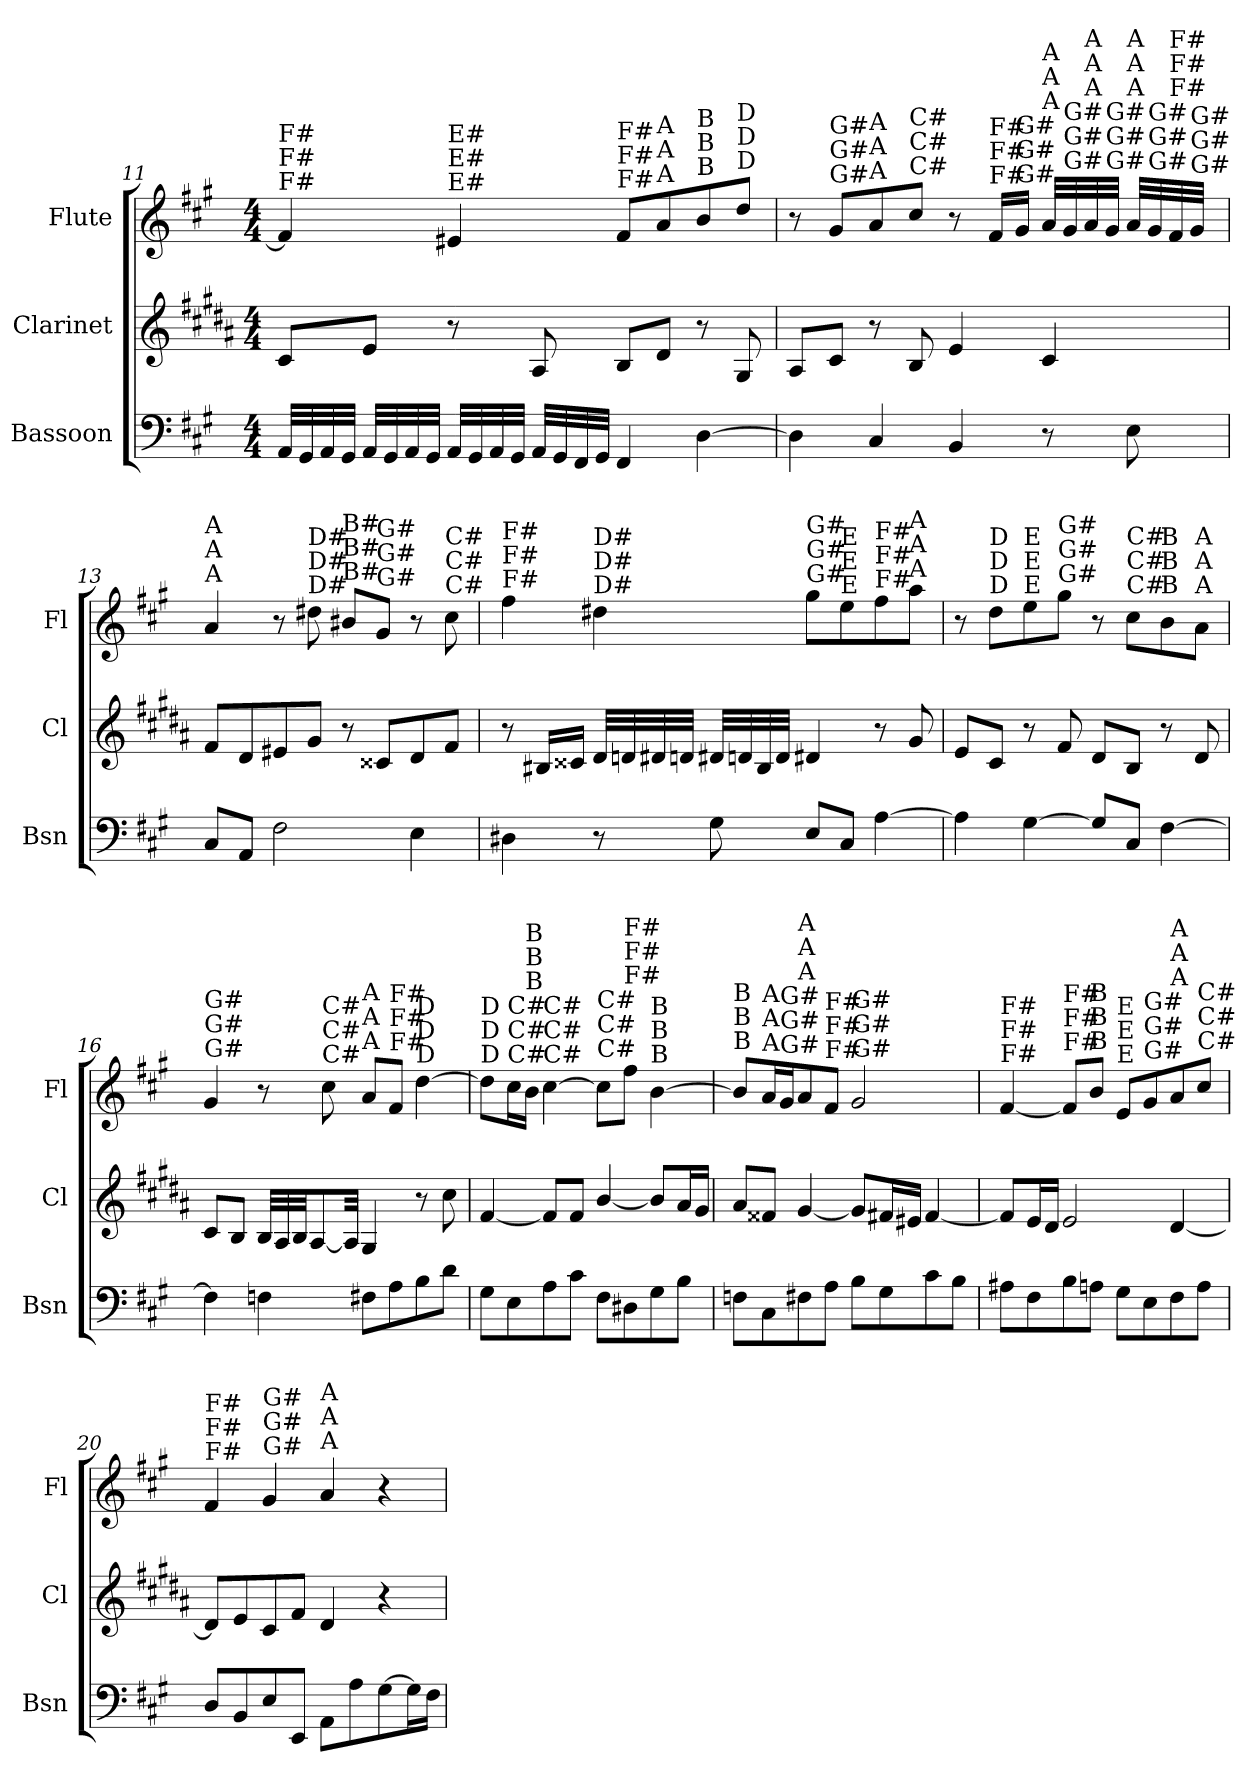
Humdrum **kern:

**kern	**kern	**kern
*part3	*part2	*part1
*staff3	*staff2	*staff1
*I"Bassoon	*I"Clarinet	*I"Flute
*I'Bsn	*I'Cl	*I'Fl
!!LO:LB:g=z
*clefF4	*clefG2	*clefG2
*	*ITrd1c2	*
*k[f#c#g#]	*k[f#c#g#]	*k[f#c#g#]
*A:	*A:	*A:
*M4/4	*M4/4	*M4/4
=11	=11	=11
!	!	!LO:TX:a:t=F#
!	!	!LO:TX:a:t=F#
!	!	!LO:TX:a:t=F#
32AA/LLL	8B/L	4f#/]
32GG#/	.	.
32AA/	.	.
32GG#/JJJ	.	.
32AA/LLL	8d/J	.
32GG#/	.	.
32AA/	.	.
32GG#/JJJ	.	.
!	!	!LO:TX:a:t=E#
!	!	!LO:TX:a:t=E#
!	!	!LO:TX:a:t=E#
32AA/LLL	8r	4e#X/
32GG#/	.	.
32AA/	.	.
32GG#/JJJ	.	.
32AA/LLL	8G#/	.
32GG#/	.	.
32FF#/	.	.
32GG#/JJJ	.	.
!	!	!LO:TX:a:t=F#
!	!	!LO:TX:a:t=F#
!	!	!LO:TX:a:t=F#
4FF#/	8A/L	8f#/L
!	!	!LO:TX:a:t=A
!	!	!LO:TX:a:t=A
!	!	!LO:TX:a:t=A
.	8c#/J	8a/
!	!	!LO:TX:a:t=B
!	!	!LO:TX:a:t=B
!	!	!LO:TX:a:t=B
[4D\	8r	8b/
!	!	!LO:TX:a:t=D
!	!	!LO:TX:a:t=D
!	!	!LO:TX:a:t=D
.	8F#/	8dd/J
=12	=12	=12
4D\]	8G#/L	8r
!	!	!LO:TX:a:t=G#
!	!	!LO:TX:a:t=G#
!	!	!LO:TX:a:t=G#
.	8B/J	8g#/L
!	!	!LO:TX:a:t=A
!	!	!LO:TX:a:t=A
!	!	!LO:TX:a:t=A
4C#/	8r	8a/
!	!	!LO:TX:a:t=C#
!	!	!LO:TX:a:t=C#
!	!	!LO:TX:a:t=C#
.	8A/	8cc#/J
4BB/	4d/	8r
!	!	!LO:TX:a:t=F#
!	!	!LO:TX:a:t=F#
!	!	!LO:TX:a:t=F#
.	.	16f#/LL
!	!	!LO:TX:a:t=G#
!	!	!LO:TX:a:t=G#
!	!	!LO:TX:a:t=G#
.	.	16g#/JJ
!	!	!LO:TX:a:t=A
!	!	!LO:TX:a:t=A
!	!	!LO:TX:a:t=A
8r	4B/	32a/LLL
!	!	!LO:TX:a:t=G#
!	!	!LO:TX:a:t=G#
!	!	!LO:TX:a:t=G#
.	.	32g#/
!	!	!LO:TX:a:t=A
!	!	!LO:TX:a:t=A
!	!	!LO:TX:a:t=A
.	.	32a/
!	!	!LO:TX:a:t=G#
!	!	!LO:TX:a:t=G#
!	!	!LO:TX:a:t=G#
.	.	32g#/JJJ
!	!	!LO:TX:a:t=A
!	!	!LO:TX:a:t=A
!	!	!LO:TX:a:t=A
8E\	.	32a/LLL
!	!	!LO:TX:a:t=G#
!	!	!LO:TX:a:t=G#
!	!	!LO:TX:a:t=G#
.	.	32g#/
!	!	!LO:TX:a:t=F#
!	!	!LO:TX:a:t=F#
!	!	!LO:TX:a:t=F#
.	.	32f#/
!	!	!LO:TX:a:t=G#
!	!	!LO:TX:a:t=G#
!	!	!LO:TX:a:t=G#
.	.	32g#/JJJ
!!LO:PB:g=z
=13	=13	=13
!	!	!LO:TX:a:t=A
!	!	!LO:TX:a:t=A
!	!	!LO:TX:a:t=A
8C#/L	8e/L	4a/
8AA/J	8c#/	.
2F#\	8d#X/	8r
!	!	!LO:TX:a:t=D#
!	!	!LO:TX:a:t=D#
!	!	!LO:TX:a:t=D#
.	8f#/J	8dd#X\
!	!	!LO:TX:a:t=B#
!	!	!LO:TX:a:t=B#
!	!	!LO:TX:a:t=B#
.	8r	8b#X/L
!	!	!LO:TX:a:t=G#
!	!	!LO:TX:a:t=G#
!	!	!LO:TX:a:t=G#
.	8B#X/L	8g#/J
4E\	8c#/	8r
!	!	!LO:TX:a:t=C#
!	!	!LO:TX:a:t=C#
!	!	!LO:TX:a:t=C#
.	8e/J	8cc#\
=14	=14	=14
!	!	!LO:TX:a:t=F#
!	!	!LO:TX:a:t=F#
!	!	!LO:TX:a:t=F#
4D#X\	8r	4ff#\
.	16A#X/LL	.
.	16B#X/JJ	.
!	!	!LO:TX:a:t=D#
!	!	!LO:TX:a:t=D#
!	!	!LO:TX:a:t=D#
8r	32c#/LLL	4dd#X\
.	32cn/	.
.	32c#X/	.
.	32cn/JJJ	.
8G#\	32c#X/LLL	.
.	32cn/	.
.	32A#/	.
.	32c/JJJ	.
!	!	!LO:TX:a:t=G#
!	!	!LO:TX:a:t=G#
!	!	!LO:TX:a:t=G#
8E/L	4c#X/	8gg#\L
!	!	!LO:TX:a:t=E
!	!	!LO:TX:a:t=E
!	!	!LO:TX:a:t=E
8C#/J	.	8ee\
!	!	!LO:TX:a:t=F#
!	!	!LO:TX:a:t=F#
!	!	!LO:TX:a:t=F#
[4A\	8r	8ff#\
!	!	!LO:TX:a:t=A
!	!	!LO:TX:a:t=A
!	!	!LO:TX:a:t=A
.	8f#/	8aa\J
=15	=15	=15
4A\]	8d/L	8r
!	!	!LO:TX:a:t=D
!	!	!LO:TX:a:t=D
!	!	!LO:TX:a:t=D
.	8B/J	8dd\L
!	!	!LO:TX:a:t=E
!	!	!LO:TX:a:t=E
!	!	!LO:TX:a:t=E
[4G#\	8r	8ee\
!	!	!LO:TX:a:t=G#
!	!	!LO:TX:a:t=G#
!	!	!LO:TX:a:t=G#
.	8e/	8gg#\J
8G#/L]	8c#/L	8r
!	!	!LO:TX:a:t=C#
!	!	!LO:TX:a:t=C#
!	!	!LO:TX:a:t=C#
8C#/J	8A/J	8cc#\L
!	!	!LO:TX:a:t=B
!	!	!LO:TX:a:t=B
!	!	!LO:TX:a:t=B
[4F#\	8r	8b\
!	!	!LO:TX:a:t=A
!	!	!LO:TX:a:t=A
!	!	!LO:TX:a:t=A
.	8c#/	8a\J
!!LO:LB:g=z
=16	=16	=16
!	!	!LO:TX:a:t=G#
!	!	!LO:TX:a:t=G#
!	!	!LO:TX:a:t=G#
4F#\]	8B/L	4g#/
.	8A/J	.
4Fn\	32A/LLL	8r
.	32G#/	.
.	32A/JJ	.
.	[8G#/	.
!	!	!LO:TX:a:t=C#
!	!	!LO:TX:a:t=C#
!	!	!LO:TX:a:t=C#
.	.	8cc#\
.	32G#/Jkk]	.
!	!	!LO:TX:a:t=A
!	!	!LO:TX:a:t=A
!	!	!LO:TX:a:t=A
8F#X\L	4F#/	8a/L
!	!	!LO:TX:a:t=F#
!	!	!LO:TX:a:t=F#
!	!	!LO:TX:a:t=F#
8A\	.	8f#/J
!	!	!LO:TX:a:t=D
!	!	!LO:TX:a:t=D
!	!	!LO:TX:a:t=D
8B\	8r	[4dd\
8d\J	8b\	.
=17	=17	=17
!	!	!LO:TX:a:t=D
!	!	!LO:TX:a:t=D
!	!	!LO:TX:a:t=D
8G#\L	[4e/	8dd\L]
!	!	!LO:TX:a:t=C#
!	!	!LO:TX:a:t=C#
!	!	!LO:TX:a:t=C#
8E\	.	16cc#\L
!	!	!LO:TX:a:t=B
!	!	!LO:TX:a:t=B
!	!	!LO:TX:a:t=B
.	.	16b\JJ
!	!	!LO:TX:a:t=C#
!	!	!LO:TX:a:t=C#
!	!	!LO:TX:a:t=C#
8A\	8e/L]	[4cc#\
8c#\J	8e/J	.
!	!	!LO:TX:a:t=C#
!	!	!LO:TX:a:t=C#
!	!	!LO:TX:a:t=C#
8F#\L	[4a/	8cc#\L]
!	!	!LO:TX:a:t=F#
!	!	!LO:TX:a:t=F#
!	!	!LO:TX:a:t=F#
8D#X\	.	8ff#\J
!	!	!LO:TX:a:t=B
!	!	!LO:TX:a:t=B
!	!	!LO:TX:a:t=B
8G#\	8a/L]	[4b\
8B\J	16g#/L	.
.	16f#/JJ	.
=18	=18	=18
!	!	!LO:TX:a:t=B
!	!	!LO:TX:a:t=B
!	!	!LO:TX:a:t=B
8Fn\L	8g#/L	8b/L]
!	!	!LO:TX:a:t=A
!	!	!LO:TX:a:t=A
!	!	!LO:TX:a:t=A
8C#\	8e#X/J	16a/L
!	!	!LO:TX:a:t=G#
!	!	!LO:TX:a:t=G#
!	!	!LO:TX:a:t=G#
.	.	16g#/J
!	!	!LO:TX:a:t=A
!	!	!LO:TX:a:t=A
!	!	!LO:TX:a:t=A
8F#X\	[4f#/	8a/
!	!	!LO:TX:a:t=F#
!	!	!LO:TX:a:t=F#
!	!	!LO:TX:a:t=F#
8A\J	.	8f#/J
!	!	!LO:TX:a:t=G#
!	!	!LO:TX:a:t=G#
!	!	!LO:TX:a:t=G#
8B\L	8f#/L]	2g#/
8G#\	16en/L	.
.	16d#X/JJ	.
8c#\	[4e/	.
8B\J	.	.
!!LO:LB:g=z
=19	=19	=19
!	!	!LO:TX:a:t=F#
!	!	!LO:TX:a:t=F#
!	!	!LO:TX:a:t=F#
8A#X\L	8e/L]	[4f#/
8F#\	16d/L	.
.	16c#/JJ	.
!	!	!LO:TX:a:t=F#
!	!	!LO:TX:a:t=F#
!	!	!LO:TX:a:t=F#
8B\	2d/	8f#/L]
!	!	!LO:TX:a:t=B
!	!	!LO:TX:a:t=B
!	!	!LO:TX:a:t=B
8An\J	.	8b/J
!	!	!LO:TX:a:t=E
!	!	!LO:TX:a:t=E
!	!	!LO:TX:a:t=E
8G#\L	.	8e/L
!	!	!LO:TX:a:t=G#
!	!	!LO:TX:a:t=G#
!	!	!LO:TX:a:t=G#
8E\	.	8g#/
!	!	!LO:TX:a:t=A
!	!	!LO:TX:a:t=A
!	!	!LO:TX:a:t=A
8F#\	[4c#/	8a/
!	!	!LO:TX:a:t=C#
!	!	!LO:TX:a:t=C#
!	!	!LO:TX:a:t=C#
8A\J	.	8cc#/J
=20	=20	=20
!	!	!LO:TX:a:t=F#
!	!	!LO:TX:a:t=F#
!	!	!LO:TX:a:t=F#
8D/L	8c#/L]	4f#/
8BB/	8d/	.
!	!	!LO:TX:a:t=G#
!	!	!LO:TX:a:t=G#
!	!	!LO:TX:a:t=G#
8E/	8B/	4g#/
8EE/J	8e/J	.
!	!	!LO:TX:a:t=A
!	!	!LO:TX:a:t=A
!	!	!LO:TX:a:t=A
8AA\L	4c#/	4a/
8A\	.	.
[8G#\	4r	4r
16G#\L]	.	.
16F#\JJ	.	.
=	=	=
*-	*-	*-
